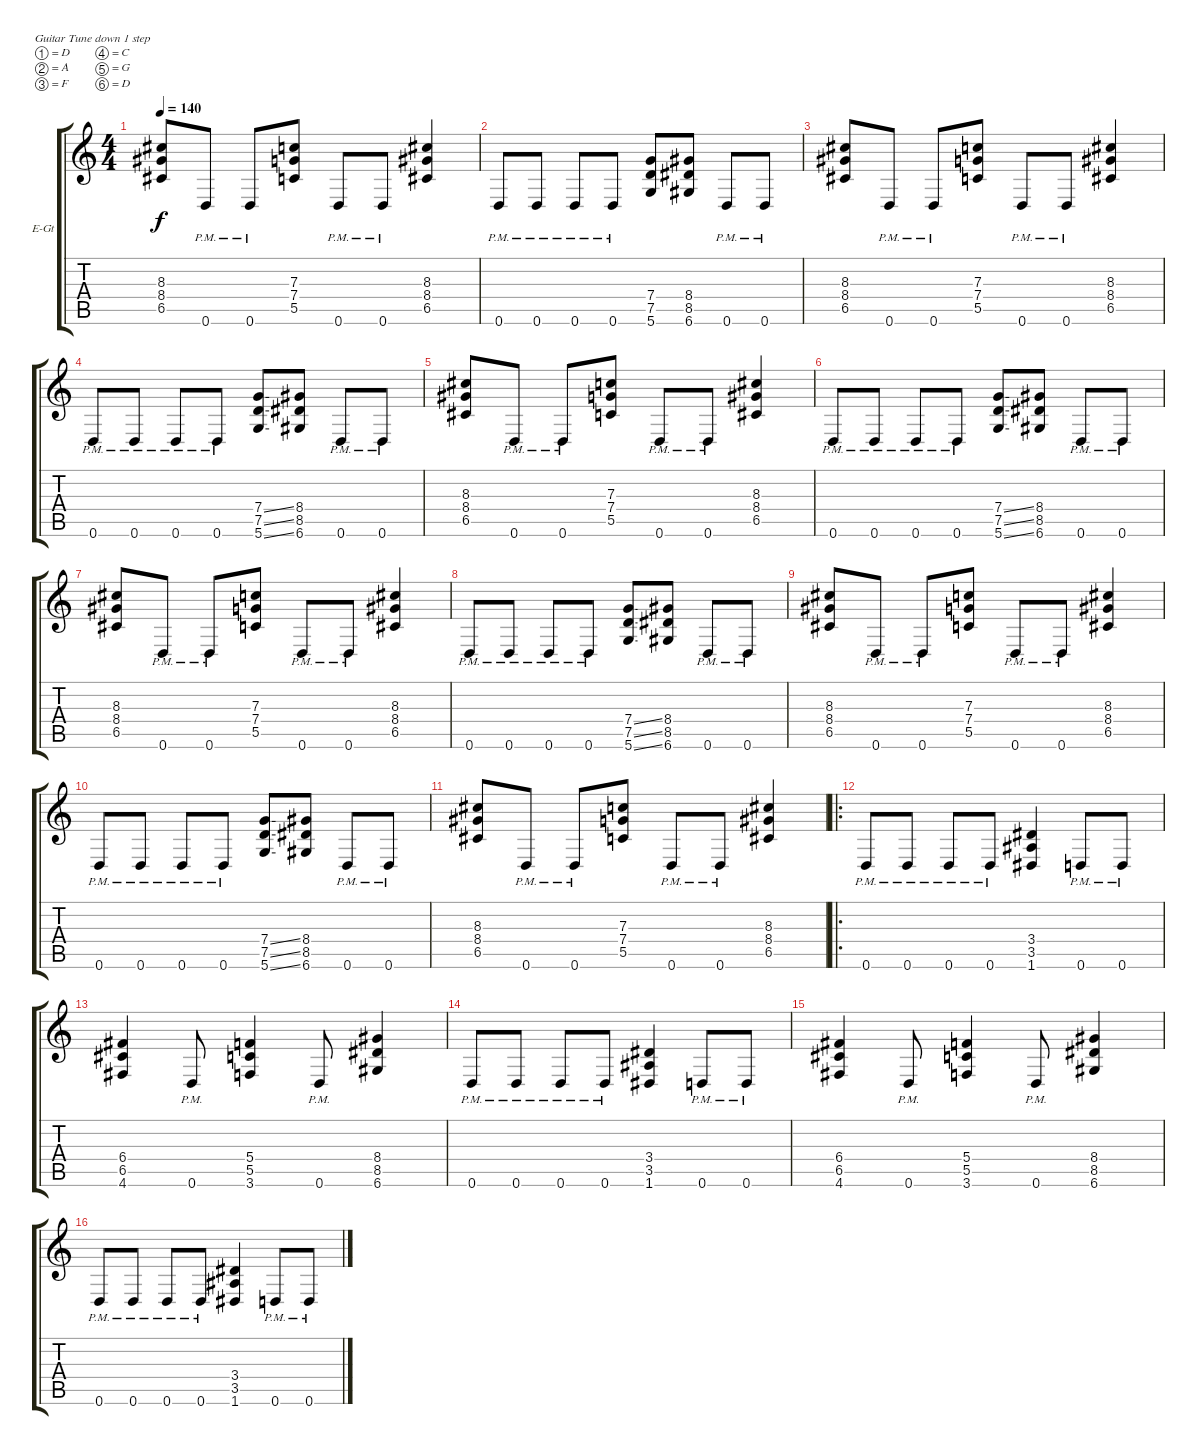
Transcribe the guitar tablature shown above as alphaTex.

\bracketExtendMode groupsimilarinstruments
\firstSystemTrackNameOrientation horizontal
\otherSystemsTrackNameOrientation horizontal
\track ("Guitar" "E-Gt") {instrument distortionguitar}
\staff {score tabs}
\tuning (D4 A3 F3 C3 G2 D2)
\ts (4 4)
\tempo 140
\clef g2
\ks c
(6.5 8.4 8.3).8{dy f} 0.6{pm}.8 0.6{pm}.8 (5.5 7.4 7.3).8 0.6{pm}.8 0.6{pm}.8 (6.5 8.4 8.3).4 |
0.6{pm}.8 0.6{pm}.8 0.6{pm}.8 0.6{pm}.8 (7.5 5.6 7.4).8 (8.5 6.6 8.4).8 0.6{pm}.8 0.6{pm}.8 |
(6.5 8.4 8.3).8 0.6{pm}.8 0.6{pm}.8 (5.5 7.4 7.3).8 0.6{pm}.8 0.6{pm}.8 (6.5 8.4 8.3).4 |
0.6{pm}.8 0.6{pm}.8 0.6{pm}.8 0.6{pm}.8 (7.5{ss} 5.6{ss} 7.4{ss}).8 (8.5 6.6 8.4).8 0.6{pm}.8 0.6{pm}.8 |
(6.5 8.4 8.3).8 0.6{pm}.8 0.6{pm}.8 (5.5 7.4 7.3).8 0.6{pm}.8 0.6{pm}.8 (6.5 8.4 8.3).4 |
0.6{pm}.8 0.6{pm}.8 0.6{pm}.8 0.6{pm}.8 (7.5{ss} 5.6{ss} 7.4{ss}).8 (8.5 6.6 8.4).8 0.6{pm}.8 0.6{pm}.8 |
(6.5 8.4 8.3).8 0.6{pm}.8 0.6{pm}.8 (5.5 7.4 7.3).8 0.6{pm}.8 0.6{pm}.8 (6.5 8.4 8.3).4 |
0.6{pm}.8 0.6{pm}.8 0.6{pm}.8 0.6{pm}.8 (7.5{ss} 5.6{ss} 7.4{ss}).8 (8.5 6.6 8.4).8 0.6{pm}.8 0.6{pm}.8 |
(6.5 8.4 8.3).8 0.6{pm}.8 0.6{pm}.8 (5.5 7.4 7.3).8 0.6{pm}.8 0.6{pm}.8 (6.5 8.4 8.3).4 |
0.6{pm}.8 0.6{pm}.8 0.6{pm}.8 0.6{pm}.8 (7.5{ss} 5.6{ss} 7.4{ss}).8 (8.5 6.6 8.4).8 0.6{pm}.8 0.6{pm}.8 |
(6.5 8.4 8.3).8 0.6{pm}.8 0.6{pm}.8 (5.5 7.4 7.3).8 0.6{pm}.8 0.6{pm}.8 (6.5 8.4 8.3).4 |
\ro
0.6{pm}.8 0.6{pm}.8 0.6{pm}.8 0.6{pm}.8 (3.5 1.6 3.4).4 0.6{pm}.8 0.6{pm}.8 |
(6.5 4.6 6.4).4 0.6{pm}.8 (5.5 3.6 5.4).4 0.6{pm}.8 (8.5 6.6 8.4).4 |
0.6{pm}.8 0.6{pm}.8 0.6{pm}.8 0.6{pm}.8 (3.5 1.6 3.4).4 0.6{pm}.8 0.6{pm}.8 |
(6.5 4.6 6.4).4 0.6{pm}.8 (5.5 3.6 5.4).4 0.6{pm}.8 (8.5 6.6 8.4).4 |
0.6{pm}.8 0.6{pm}.8 0.6{pm}.8 0.6{pm}.8 (3.5 1.6 3.4).4 0.6{pm}.8 0.6{pm}.8
